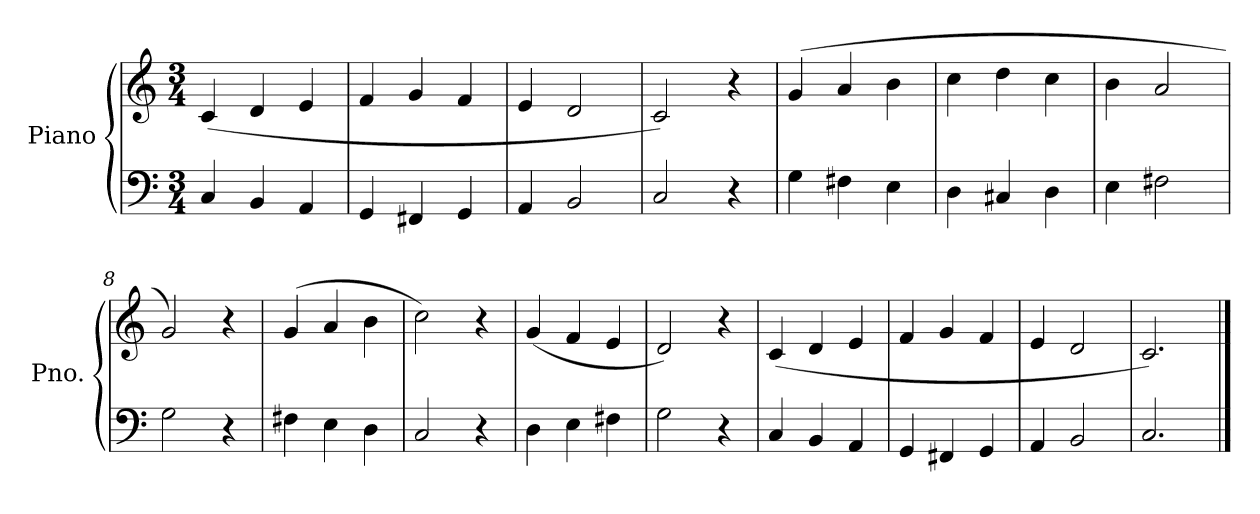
**kern	**kern
*part1	*part1
*staff2	*staff1
*I"Piano	*
*I'Pno.	*
*clefF4	*clefG2
*k[]	*k[]
*M3/4	*M3/4
*MM96	*MM96
=1	=1
4C/	(>4c/
4BB/	4d/
4AA/	4e/
=2	=2
4GG/	4f/
4FF#X/	4g/
4GG/	4f/
=3	=3
4AA/	4e/
2BB/	2d/
=4	=4
2C/	2c/)
4r	4r
=5	=5
4G\	(>4g/
4F#X\	4a/
4E\	4b\
=6	=6
4D\	4cc\
4C#X/	4dd\
4D\	4cc\
=7	=7
4E\	4b\
2F#X\	2a/
=8	=8
2G\	2g/)
4r	4r
=9	=9
4F#X\	(>4g/
4E\	4a/
4D\	4b\
=10	=10
2C/	2cc\)
4r	4r
=11	=11
4D\	(>4g/
4E\	4f/
4F#X\	4e/
!!LO:LB:g=z
=12	=12
2G\	2d/)
4r	4r
=13	=13
4C/	(>4c/
4BB/	4d/
4AA/	4e/
=14	=14
4GG/	4f/
4FF#X/	4g/
4GG/	4f/
=15	=15
4AA/	4e/
2BB/	2d/
=16	=16
2.C/	2.c/)
==	==
*-	*-
